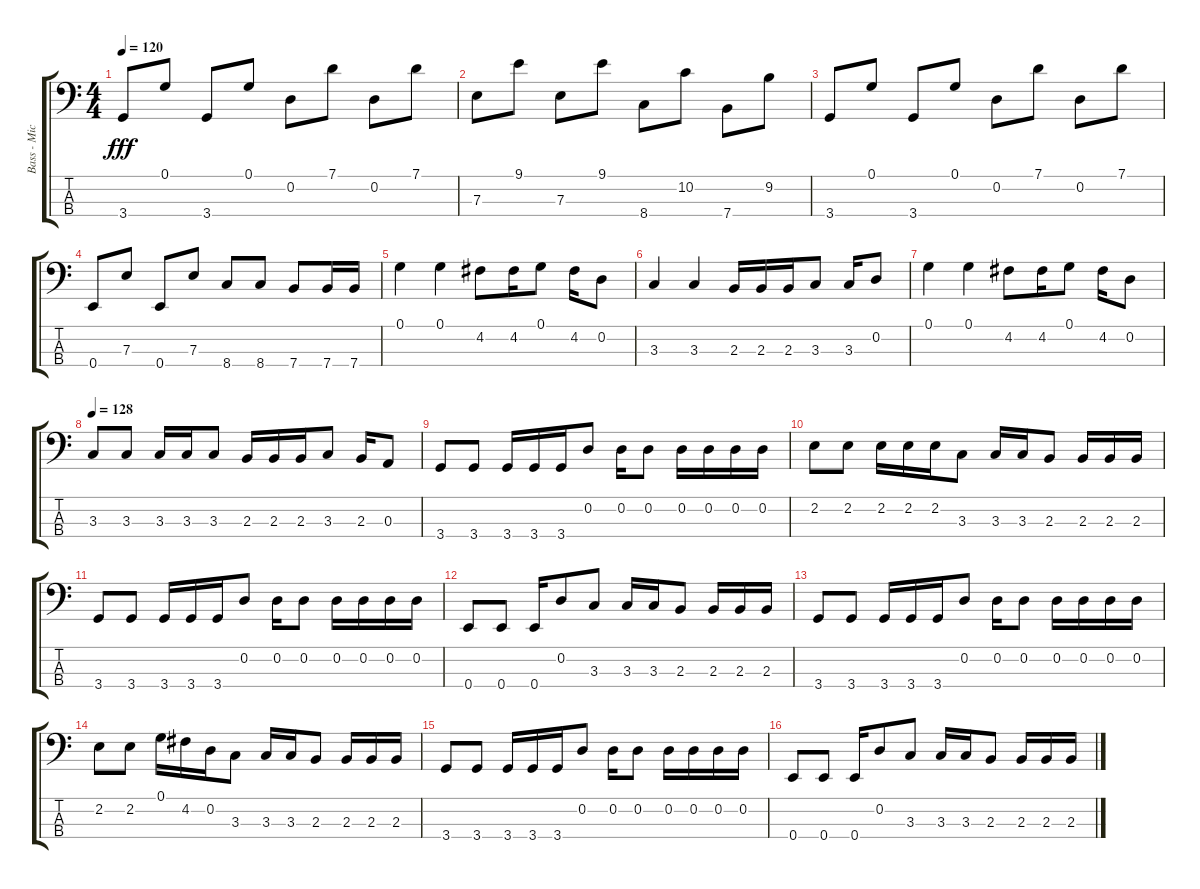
\track ("Bass - Michael Davenport" "Bass - Mic") {instrument electricbasspick}
\staff {score tabs}
\tuning (G2 D2 A1 E1) {hide}
\ts (4 4)
\tempo 120
\clef f4
\ks c
3.4.8{dy fff} 0.1.8 3.4.8 0.1.8 0.2.8 7.1.8 0.2.8 7.1.8 |
7.3.8 9.1.8 7.3.8 9.1.8 8.4.8 10.2.8 7.4.8 9.2.8 |
3.4.8 0.1.8 3.4.8 0.1.8 0.2.8 7.1.8 0.2.8 7.1.8 |
0.4.8 7.3.8 0.4.8 7.3.8 8.4.8 8.4.8 7.4.8 7.4.16 7.4.16 |
0.1.4 0.1.4 4.2.8 4.2.16 0.1.8 4.2.16 0.2.8 |
3.3.4 3.3.4 2.3.16 2.3.16 2.3.16 3.3.8 3.3.16 0.2.8 |
0.1.4 0.1.4 4.2.8 4.2.16 0.1.8 4.2.16 0.2.8 |
\tempo 128
3.3.8 3.3.8 3.3.16 3.3.16 3.3.8 2.3.16 2.3.16 2.3.16 3.3.8 2.3.16 0.3.8 |
3.4.8 3.4.8 3.4.16 3.4.16 3.4.16 0.2.8 0.2.16 0.2.8 0.2.16 0.2.16 0.2.16 0.2.16 |
2.2.8 2.2.8 2.2.16 2.2.16 2.2.16 3.3.8 3.3.16 3.3.16 2.3.8 2.3.16 2.3.16 2.3.16 |
3.4.8 3.4.8 3.4.16 3.4.16 3.4.16 0.2.8 0.2.16 0.2.8 0.2.16 0.2.16 0.2.16 0.2.16 |
0.4.8 0.4.8 0.4.16 0.2.8 3.3.8 3.3.16 3.3.16 2.3.8 2.3.16 2.3.16 2.3.16 |
3.4.8 3.4.8 3.4.16 3.4.16 3.4.16 0.2.8 0.2.16 0.2.8 0.2.16 0.2.16 0.2.16 0.2.16 |
2.2.8 2.2.8 0.1.16 4.2.16 0.2.16 3.3.8 3.3.16 3.3.16 2.3.8 2.3.16 2.3.16 2.3.16 |
3.4.8 3.4.8 3.4.16 3.4.16 3.4.16 0.2.8 0.2.16 0.2.8 0.2.16 0.2.16 0.2.16 0.2.16 |
0.4.8 0.4.8 0.4.16 0.2.8 3.3.8 3.3.16 3.3.16 2.3.8 2.3.16 2.3.16 2.3.16
